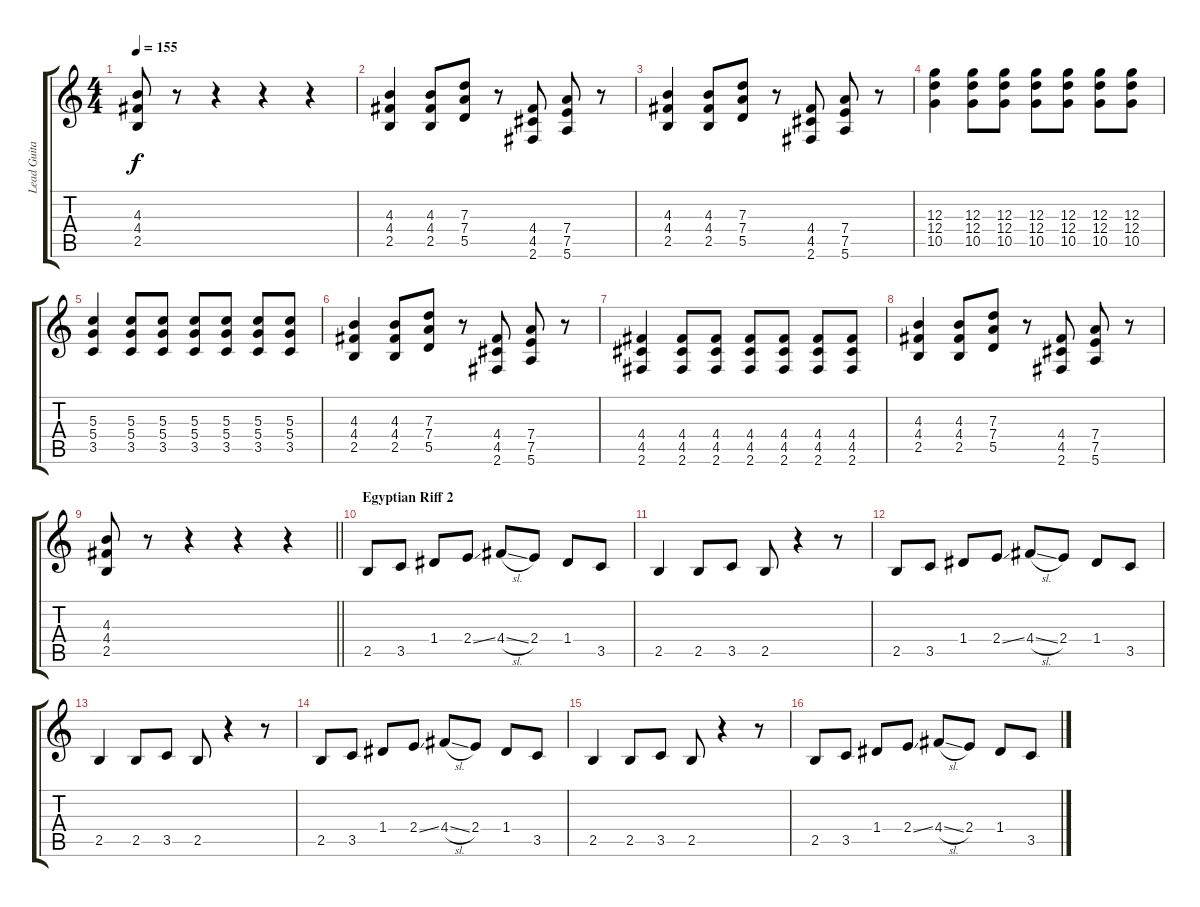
\track ("Lead Guitar" "Lead Guita") {instrument distortionguitar}
\staff {score tabs}
\tuning (E4 B3 G3 D3 A2 E2) {hide}
\ts (4 4)
\tempo 155
\clef g2
\ks c
(4.3 4.4 2.5).8{dy f} r.8 r.4 r.4 r.4 |
(4.3 4.4 2.5).4 (4.3 4.4 2.5).8 (7.3 7.4 5.5).8 r.8 (4.4 4.5 2.6).8 (7.4 7.5 5.6).8 r.8 |
(4.3 4.4 2.5).4 (4.3 4.4 2.5).8 (7.3 7.4 5.5).8 r.8 (4.4 4.5 2.6).8 (7.4 7.5 5.6).8 r.8 |
(12.3 12.4 10.5).4 (12.3 12.4 10.5).8 (12.3 12.4 10.5).8 (12.3 12.4 10.5).8 (12.3 12.4 10.5).8 (12.3 12.4 10.5).8 (12.3 12.4 10.5).8 |
(5.3 5.4 3.5).4 (5.3 5.4 3.5).8 (5.3 5.4 3.5).8 (5.3 5.4 3.5).8 (5.3 5.4 3.5).8 (5.3 5.4 3.5).8 (5.3 5.4 3.5).8 |
(4.3 4.4 2.5).4 (4.3 4.4 2.5).8 (7.3 7.4 5.5).8 r.8 (4.4 4.5 2.6).8 (7.4 7.5 5.6).8 r.8 |
(4.4 4.5 2.6).4 (4.4 4.5 2.6).8 (4.4 4.5 2.6).8 (4.4 4.5 2.6).8 (4.4 4.5 2.6).8 (4.4 4.5 2.6).8 (4.4 4.5 2.6).8 |
(4.3 4.4 2.5).4 (4.3 4.4 2.5).8 (7.3 7.4 5.5).8 r.8 (4.4 4.5 2.6).8 (7.4 7.5 5.6).8 r.8 |
\barLineRight lightlight
(4.3 4.4 2.5).8 r.8 r.4 r.4 r.4 |
\section ("" "Egyptian Riff 2")
2.5.8 3.5.8 1.4.8 2.4{ss}.8 4.4{sl}.8 2.4.8 1.4.8 3.5.8 |
2.5.4 2.5.8 3.5.8 2.5.8 r.4 r.8 |
2.5.8 3.5.8 1.4.8 2.4{ss}.8 4.4{sl}.8 2.4.8 1.4.8 3.5.8 |
2.5.4 2.5.8 3.5.8 2.5.8 r.4 r.8 |
2.5.8 3.5.8 1.4.8 2.4{ss}.8 4.4{sl}.8 2.4.8 1.4.8 3.5.8 |
2.5.4 2.5.8 3.5.8 2.5.8 r.4 r.8 |
2.5.8 3.5.8 1.4.8 2.4{ss}.8 4.4{sl}.8 2.4.8 1.4.8 3.5.8
